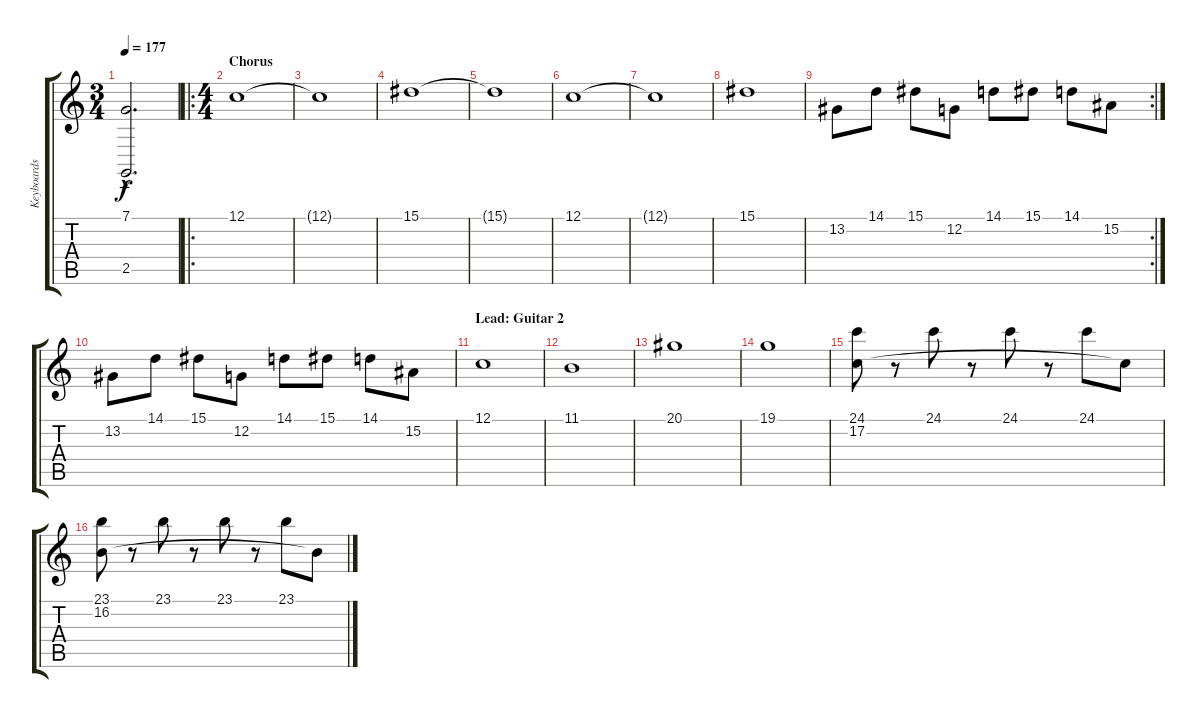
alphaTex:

\track ("Keyboards" "Keyboards") {instrument tremolostrings}
\staff {score tabs}
\tuning (C4 G3 Eb3 Bb2 F2 C2) {hide}
\ts (3 4)
\tempo 177
\clef g2
\ks c
(7.1{hac} 2.5{hac}).2{d dy f} |
\ro
\ts (4 4)
\section ("" "Chorus")
12.1.1 |
12.1{t}.1 |
15.1.1 |
15.1{t}.1 |
12.1.1 |
12.1{t}.1 |
15.1.1 |
\rc 2
13.2.8 14.1.8 15.1.8 12.2.8 14.1.8 15.1.8 14.1.8 15.2.8 |
13.2.8 14.1.8 15.1.8 12.2.8 14.1.8 15.1.8 14.1.8 15.2.8 |
\section ("" "Lead: Guitar 2")
12.1.1 |
11.1.1 |
20.1.1 |
19.1.1 |
(24.1 17.2).8 r.8 24.1.8 r.8 24.1.8 r.8 24.1.8 17.2{t}.8 |
(23.1 16.2).8 r.8 23.1.8 r.8 23.1.8 r.8 23.1.8 16.2{t}.8
